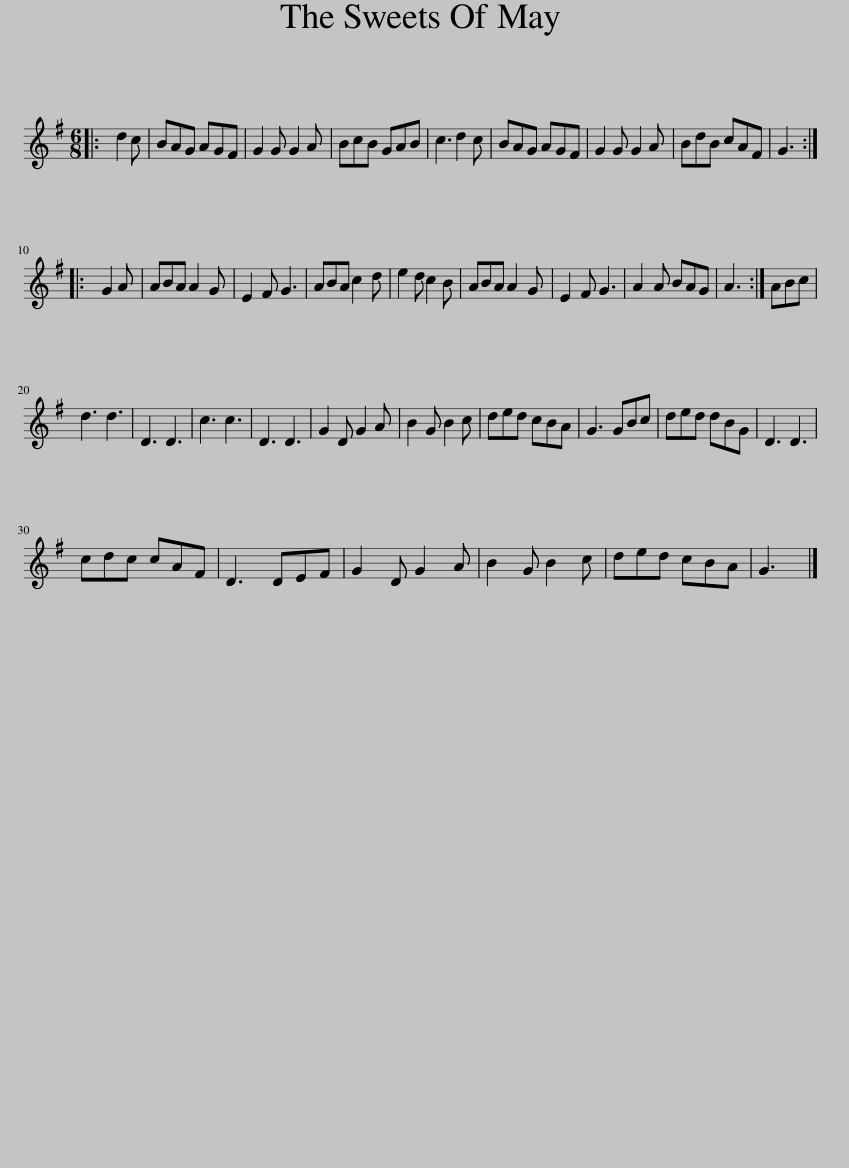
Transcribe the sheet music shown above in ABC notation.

X:1
L:1/8
M:6/8
I:linebreak $
K:G
V:1 treble
V:1
|: d2 c | BAG AGF | G2 G G2 A | BcB GAB | c3 d2 c | %5
 BAG AGF | G2 G G2 A | BdB cAF | G3 ::$ G2 A | %10
 ABA A2 G | E2 F G3 | ABA c2 d | e2 d c2 B | ABA A2 G | %15
 E2 F G3 | A2 A BAG | A3 :| ABc |$ d3 d3 | %20
 D3 D3 | c3 c3 | D3 D3 | G2 D G2 A | B2 G B2 c | %25
 ded cBA | G3 GBc | ded dBG | D3 D3 |$ cdc cAF | %30
 D3 DEF | G2 D G2 A | B2 G B2 c | ded cBA | G3 |] %35
